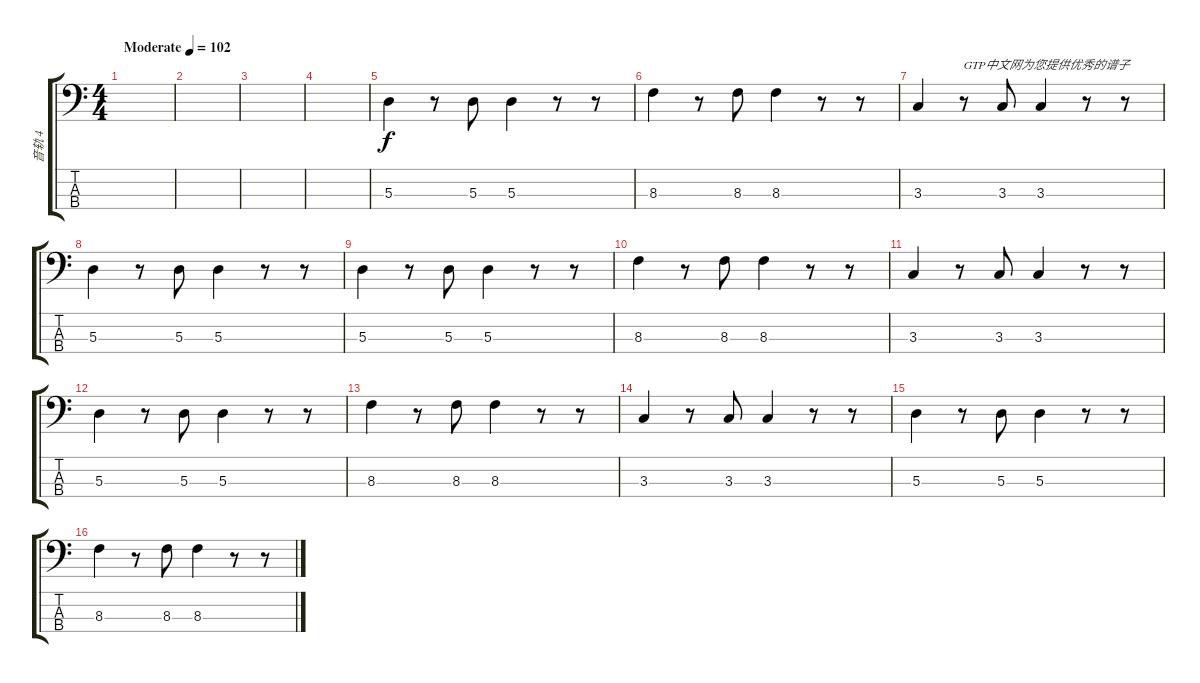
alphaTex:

\track ("音轨 4" "音轨 4") {instrument electricbassfinger}
\staff {score tabs}
\tuning (G2 D2 A1 E1) {hide}
\ts (4 4)
\tempo (102 "Moderate")
\clef f4
\ks c
|
|
|
|
5.3.4 r.8 5.3.8 5.3.4 r.8 r.8 |
8.3.4 r.8 8.3.8 8.3.4 r.8 r.8 |
3.3.4 r.8{txt "GTP中文网为您提供优秀的谱子"} 3.3.8 3.3.4 r.8 r.8 |
5.3.4 r.8 5.3.8 5.3.4 r.8 r.8 |
5.3.4 r.8 5.3.8 5.3.4 r.8 r.8 |
8.3.4 r.8 8.3.8 8.3.4 r.8 r.8 |
3.3.4 r.8 3.3.8 3.3.4 r.8 r.8 |
5.3.4 r.8 5.3.8 5.3.4 r.8 r.8 |
8.3.4 r.8 8.3.8 8.3.4 r.8 r.8 |
3.3.4 r.8 3.3.8 3.3.4 r.8 r.8 |
5.3.4 r.8 5.3.8 5.3.4 r.8 r.8 |
8.3.4 r.8 8.3.8 8.3.4 r.8 r.8
